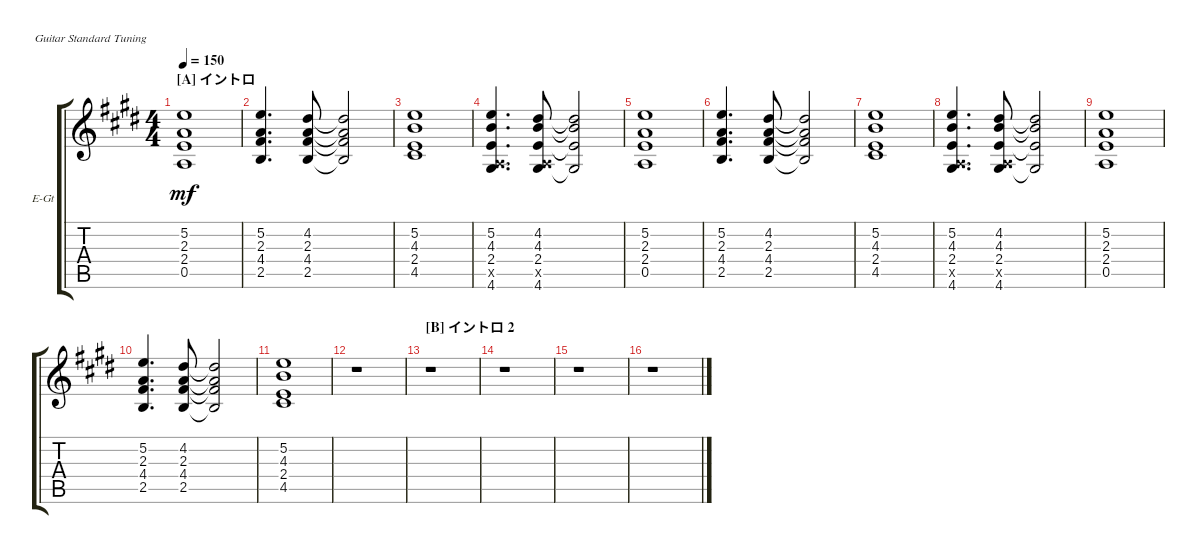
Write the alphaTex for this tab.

\bracketExtendMode groupsimilarinstruments
\firstSystemTrackNameOrientation horizontal
\otherSystemsTrackNameOrientation horizontal
\track ("Nobuo Delay" "E-Gt") {instrument overdrivenguitar}
\staff {score tabs}
\tuning (E4 B3 G3 D3 A2 E2)
\ts (4 4)
\section ("A" "イントロ")
\tempo 150
\clef g2
\ks e
(0.5 2.4 2.3 5.2).1{dy mf instrument overdrivenguitar} |
(4.4 2.3 5.2 2.5).4{d} (4.4 2.3 4.2 2.5).8 (4.4{t} 2.3{t} 4.2{t} 2.5{t}).2 |
(4.5 2.4 4.3 5.2).1 |
(4.6 2.4 4.3 5.2 0.5{x}).4{d} (4.6 2.4 4.3 4.2 0.5{x}).8 (4.6{t} 2.4{t} 4.3{t} 4.2{t}).2 |
(0.5 2.4 2.3 5.2).1 |
(4.4 2.3 5.2 2.5).4{d} (4.4 2.3 4.2 2.5).8 (4.4{t} 2.3{t} 4.2{t} 2.5{t}).2 |
(4.5 2.4 4.3 5.2).1 |
(4.6 2.4 4.3 5.2 0.5{x}).4{d} (4.6 2.4 4.3 4.2 0.5{x}).8 (4.6{t} 2.4{t} 4.3{t} 4.2{t}).2 |
(0.5 2.4 2.3 5.2).1 |
(4.4 2.3 5.2 2.5).4{d} (4.4 2.3 4.2 2.5).8 (4.4{t} 2.3{t} 4.2{t} 2.5{t}).2 |
(4.5 2.4 4.3 5.2).1 |
r.1 |
\section ("B" "イントロ 2")
r.1 |
r.1 |
r.1 |
r.1
